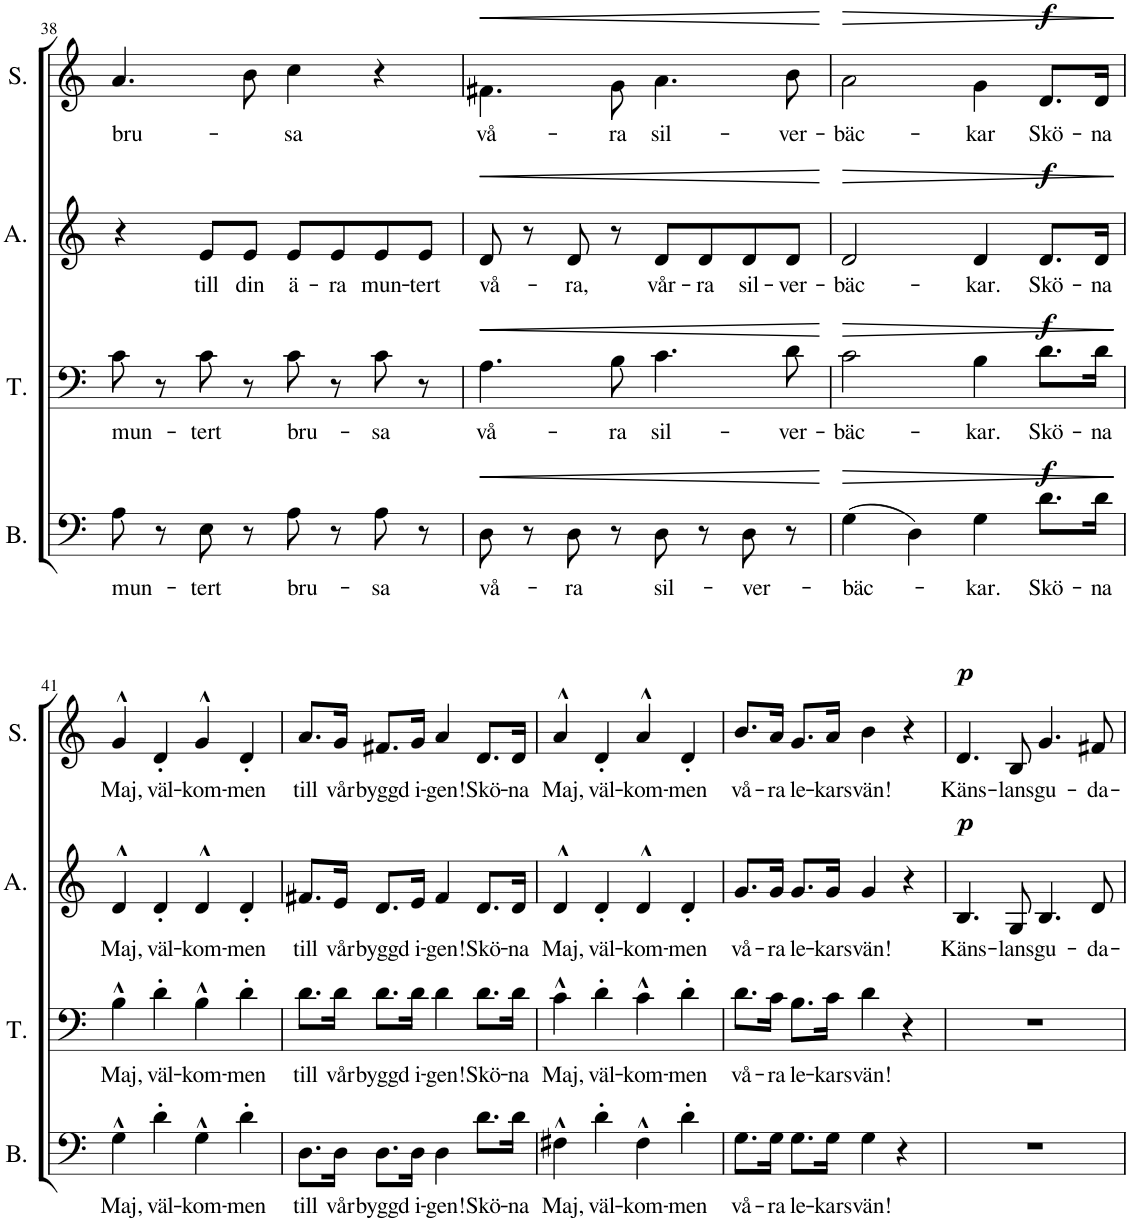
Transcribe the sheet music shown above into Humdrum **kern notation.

**kern	**text	**dynam	**kern	**text	**dynam	**kern	**text	**dynam	**kern	**text	**dynam
*part4	*part4	*part4	*part3	*part3	*part3	*part2	*part2	*part2	*part1	*part1	*part1
*staff4	*staff4	*staff4	*staff3	*staff3	*staff3	*staff2	*staff2	*staff2	*staff1	*staff1	*staff1
*I"Bass	*	*	*I"Tenor	*	*	*I"Alto	*	*	*I"Soprano	*	*
*I'B.	*	*	*I'T.	*	*	*I'A.	*	*	*I'S.	*	*
!!LO:PB:g=z
*clefF4	*	*	*clefF4	*	*	*clefG2	*	*	*clefG2	*	*
*k[]	*	*	*k[]	*	*	*k[]	*	*	*k[]	*	*
*M4/4	*	*	*M4/4	*	*	*M4/4	*	*	*M4/4	*	*
*met(c)	*	*	*met(c)	*	*	*met(c)	*	*	*met(c)	*	*
=38	=38	=38	=38	=38	=38	=38	=38	=38	=38	=38	=38
!	!LO:LY:b	!	!	!LO:LY:b	!	!	!	!	!	!LO:LY:b	!
8A\	mun-	.	8c\	mun-	.	4r	.	.	4.a/	bru-	.
8r	.	.	8r	.	.	.	.	.	.	.	.
!	!LO:LY:b	!	!	!LO:LY:b	!	!	!LO:LY:b	!	!	!	!
8E\	-tert	.	8c\	-tert	.	8e/L	till	.	.	.	.
!	!	!	!	!	!	!	!LO:LY:b	!	!	!	!
8r	.	.	8r	.	.	8e/J	din	.	8b\	.	.
!	!LO:LY:b	!	!	!LO:LY:b	!	!	!LO:LY:b	!	!	!LO:LY:b	!
8A\	bru-	.	8c\	bru-	.	8e/L	ä-	.	4cc\	-sa	.
!	!	!	!	!	!	!	!LO:LY:b	!	!	!	!
8r	.	.	8r	.	.	8e/	-ra	.	.	.	.
!	!LO:LY:b	!	!	!LO:LY:b	!	!	!LO:LY:b	!	!	!	!
8A\	-sa	.	8c\	-sa	.	8e/	mun-	.	4r	.	.
!	!	!	!	!	!	!	!LO:LY:b	!	!	!	!
8r	.	.	8r	.	.	8e/J	-tert	.	.	.	.
=39	=39	=39	=39	=39	=39	=39	=39	=39	=39	=39	=39
!	!LO:LY:b	!LO:HP:b	!	!LO:LY:b	!LO:HP:b	!	!LO:LY:b	!LO:HP:b	!	!LO:LY:b	!LO:HP:b
8D\	vå-	<	4.A\	vå-	<	8d/	vå-	<	4.f#X\	vå-	<
8r	.	.	.	.	.	8r	.	.	.	.	.
!	!LO:LY:b	!	!	!	!	!	!LO:LY:b	!	!	!	!
8D\	-ra	.	.	.	.	8d/	-ra,	.	.	.	.
!	!	!	!	!LO:LY:b	!	!	!	!	!	!LO:LY:b	!
8r	.	.	8B\	-ra	.	8r	.	.	8g\	-ra	.
!	!LO:LY:b	!	!	!LO:LY:b	!	!	!LO:LY:b	!	!	!LO:LY:b	!
8D\	sil-	.	4.c\	sil-	.	8d/L	vår-	.	4.a\	sil-	.
!	!	!	!	!	!	!	!LO:LY:b	!	!	!	!
8r	.	.	.	.	.	8d/	-ra	.	.	.	.
!	!LO:LY:b	!	!	!	!	!	!LO:LY:b	!	!	!	!
8D\	-ver-	.	.	.	.	8d/	sil-	.	.	.	.
!	!	!	!	!LO:LY:b	!	!	!LO:LY:b	!	!	!LO:LY:b	!
8r	.	.	8d\	-ver-	.	8d/J	-ver-	.	8b\	-ver-	.
.	.	[	.	.	[	.	.	[	.	.	[
=40	=40	=40	=40	=40	=40	=40	=40	=40	=40	=40	=40
!	!LO:LY:b	!LO:HP:b	!	!LO:LY:b	!LO:HP:b	!	!LO:LY:b	!LO:HP:b	!	!LO:LY:b	!LO:HP:b
(4G\	-bäc-	>	2c\	-bäc-	>	2d/	-bäc-	>	2a\	-bäc-	>
4D\)	.	.	.	.	.	.	.	.	.	.	.
!	!LO:LY:b	!	!	!LO:LY:b	!	!	!LO:LY:b	!	!	!LO:LY:b	!
4G\	-kar.	.	4B\	-kar.	.	4d/	-kar.	.	4g\	-kar	.
!	!LO:LY:b	!LO:DY:a	!	!LO:LY:b	!LO:DY:a	!	!LO:LY:b	!LO:DY:a	!	!LO:LY:b	!LO:DY:a
8.d\L	Skö-	f	8.d\L	Skö-	f	8.d/L	Skö-	f	8.d/L	Skö-	f
!	!LO:LY:b	!	!	!LO:LY:b	!	!	!LO:LY:b	!	!	!LO:LY:b	!
16d\Jk	-na	.	16d\Jk	-na	.	16d/Jk	-na	.	16d/Jk	-na	.
.	.	]	.	.	]	.	.	]	.	.	]
!!LO:LB:g=z
=41	=41	=41	=41	=41	=41	=41	=41	=41	=41	=41	=41
!	!LO:LY:b	!	!	!LO:LY:b	!	!	!LO:LY:b	!	!	!LO:LY:b	!
4G^^\	Maj,	.	4B^^\	Maj,	.	4d^^/	Maj,	.	4g^^/	Maj,	.
!	!LO:LY:b	!	!	!LO:LY:b	!	!	!LO:LY:b	!	!	!LO:LY:b	!
4d'\	väl-	.	4d'\	väl-	.	4d'/	väl-	.	4d'/	väl-	.
!	!LO:LY:b	!	!	!LO:LY:b	!	!	!LO:LY:b	!	!	!LO:LY:b	!
4G^^\	-kom-	.	4B^^\	-kom-	.	4d^^/	-kom-	.	4g^^/	-kom-	.
!	!LO:LY:b	!	!	!LO:LY:b	!	!	!LO:LY:b	!	!	!LO:LY:b	!
4d'\	-men	.	4d'\	-men	.	4d'/	-men	.	4d'/	-men	.
=42	=42	=42	=42	=42	=42	=42	=42	=42	=42	=42	=42
!	!LO:LY:b	!	!	!LO:LY:b	!	!	!LO:LY:b	!	!	!LO:LY:b	!
8.D\L	till	.	8.d\L	till	.	8.f#X/L	till	.	8.a/L	till	.
!	!LO:LY:b	!	!	!LO:LY:b	!	!	!LO:LY:b	!	!	!LO:LY:b	!
16D\Jk	vår	.	16d\Jk	vår	.	16e/Jk	vår	.	16g/Jk	vår	.
!	!LO:LY:b	!	!	!LO:LY:b	!	!	!LO:LY:b	!	!	!LO:LY:b	!
8.D\L	byggd	.	8.d\L	byggd	.	8.d/L	byggd	.	8.f#X/L	byggd	.
!	!LO:LY:b	!	!	!LO:LY:b	!	!	!LO:LY:b	!	!	!LO:LY:b	!
16D\Jk	i-	.	16d\Jk	i-	.	16e/Jk	i-	.	16g/Jk	i-	.
!	!LO:LY:b	!	!	!LO:LY:b	!	!	!LO:LY:b	!	!	!LO:LY:b	!
4D\	-gen!	.	4d\	-gen!	.	4f#/	-gen!	.	4a/	-gen!	.
!	!LO:LY:b	!	!	!LO:LY:b	!	!	!LO:LY:b	!	!	!LO:LY:b	!
8.d\L	Skö-	.	8.d\L	Skö-	.	8.d/L	Skö-	.	8.d/L	Skö-	.
!	!LO:LY:b	!	!	!LO:LY:b	!	!	!LO:LY:b	!	!	!LO:LY:b	!
16d\Jk	-na	.	16d\Jk	-na	.	16d/Jk	-na	.	16d/Jk	-na	.
=43	=43	=43	=43	=43	=43	=43	=43	=43	=43	=43	=43
!	!LO:LY:b	!	!	!LO:LY:b	!	!	!LO:LY:b	!	!	!LO:LY:b	!
4F#X^^\	Maj,	.	4c^^\	Maj,	.	4d^^/	Maj,	.	4a^^/	Maj,	.
!	!LO:LY:b	!	!	!LO:LY:b	!	!	!LO:LY:b	!	!	!LO:LY:b	!
4d'\	väl-	.	4d'\	väl-	.	4d'/	väl-	.	4d'/	väl-	.
!	!LO:LY:b	!	!	!LO:LY:b	!	!	!LO:LY:b	!	!	!LO:LY:b	!
4F#^^\	-kom-	.	4c^^\	-kom-	.	4d^^/	-kom-	.	4a^^/	-kom-	.
!	!LO:LY:b	!	!	!LO:LY:b	!	!	!LO:LY:b	!	!	!LO:LY:b	!
4d'\	-men	.	4d'\	-men	.	4d'/	-men	.	4d'/	-men	.
=44	=44	=44	=44	=44	=44	=44	=44	=44	=44	=44	=44
!	!LO:LY:b	!	!	!LO:LY:b	!	!	!LO:LY:b	!	!	!LO:LY:b	!
8.G\L	vå-	.	8.d\L	vå-	.	8.g/L	vå-	.	8.b/L	vå-	.
!	!LO:LY:b	!	!	!LO:LY:b	!	!	!LO:LY:b	!	!	!LO:LY:b	!
16G\Jk	-ra	.	16c\Jk	-ra	.	16g/Jk	-ra	.	16a/Jk	-ra	.
!	!LO:LY:b	!	!	!LO:LY:b	!	!	!LO:LY:b	!	!	!LO:LY:b	!
8.G\L	le-	.	8.B\L	le-	.	8.g/L	le-	.	8.g/L	le-	.
!	!LO:LY:b	!	!	!LO:LY:b	!	!	!LO:LY:b	!	!	!LO:LY:b	!
16G\Jk	-kars	.	16c\Jk	-kars	.	16g/Jk	-kars	.	16a/Jk	-kars	.
!	!LO:LY:b	!	!	!LO:LY:b	!	!	!LO:LY:b	!	!	!LO:LY:b	!
4G\	vän!	.	4d\	vän!	.	4g/	vän!	.	4b\	vän!	.
4r	.	.	4r	.	.	4r	.	.	4r	.	.
=45	=45	=45	=45	=45	=45	=45	=45	=45	=45	=45	=45
!	!	!	!	!	!	!	!LO:LY:b	!LO:DY:a	!	!LO:LY:b	!LO:DY:a
1r	.	.	1r	.	.	4.B/	Käns-	p	4.d/	Käns-	p
!	!	!	!	!	!	!	!LO:LY:b	!	!	!LO:LY:b	!
.	.	.	.	.	.	8G/	-lans	.	8B/	-lans	.
!	!	!	!	!	!	!	!LO:LY:b	!	!	!LO:LY:b	!
.	.	.	.	.	.	4.B/	gu-	.	4.g/	gu-	.
!	!	!	!	!	!	!	!LO:LY:b	!	!	!LO:LY:b	!
.	.	.	.	.	.	8d/	-da-	.	8f#X/	-da-	.
=	=	=	=	=	=	=	=	=	=	=	=
*-	*-	*-	*-	*-	*-	*-	*-	*-	*-	*-	*-
